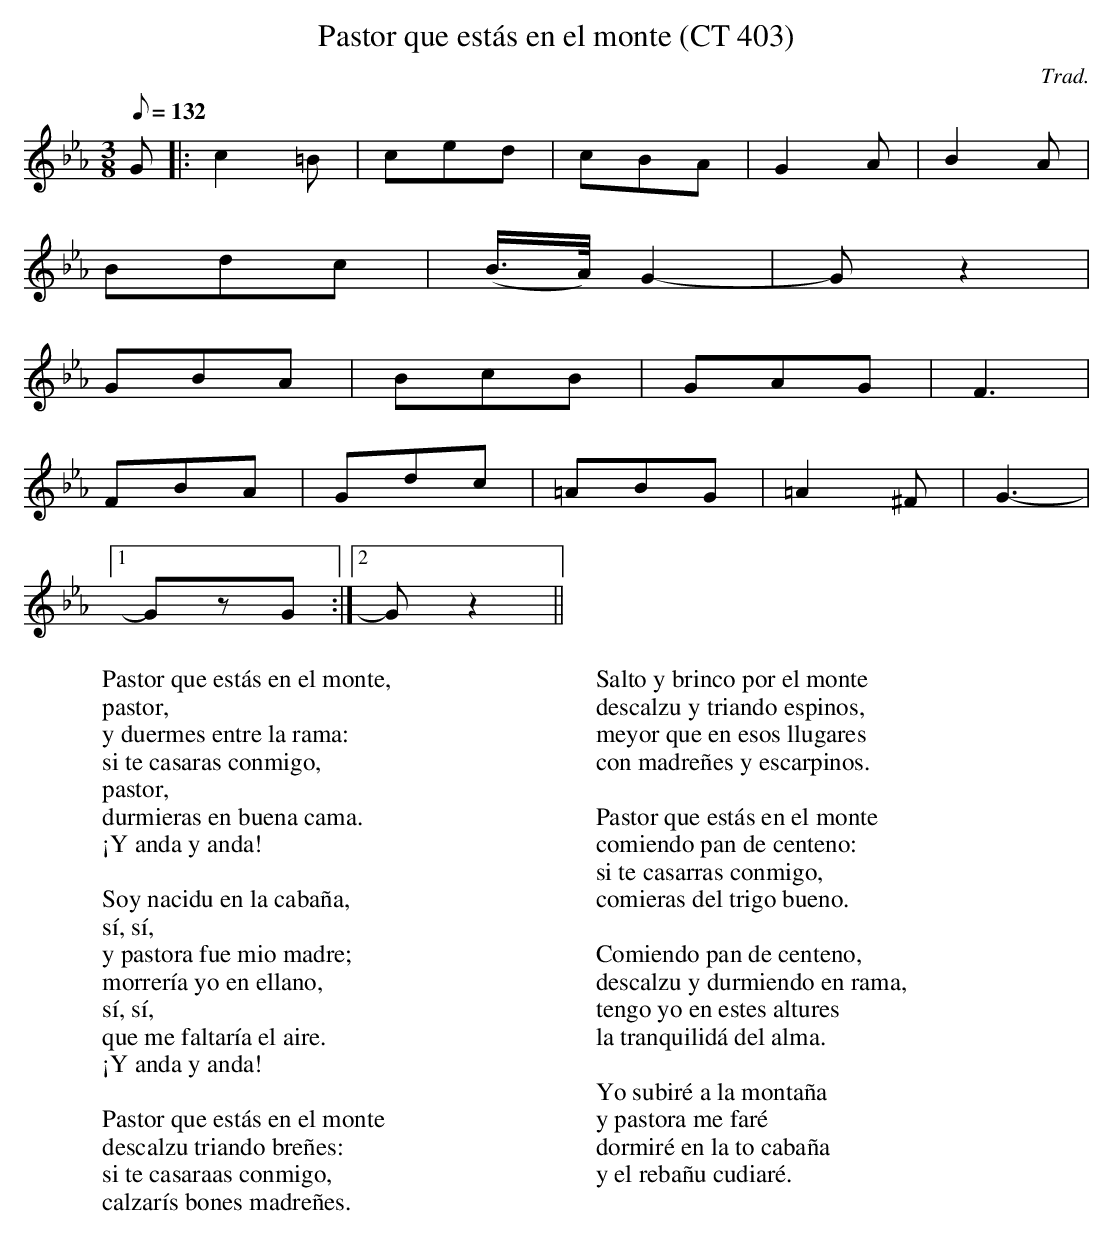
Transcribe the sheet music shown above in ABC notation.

X:1
T:Pastor que estás en el monte (CT 403)
C:Trad.
M:3/8
L:1/8
Q:1/8=132
W:Pastor que estás en el monte,
W:pastor,
W:y duermes entre la rama:
W:si te casaras conmigo,
W:pastor,
W:durmieras en buena cama.
W:¡Y anda y anda!
W:
W:Soy nacidu en la cabaña,
W:sí, sí,
W:y pastora fue mio madre;
W:morrería yo en ellano,
W:sí, sí,
W:que me faltaría el aire.
W:¡Y anda y anda!
W:
W:Pastor que estás en el monte
W:descalzu triando breñes:
W:si te casaraas conmigo,
W:calzarís bones madreñes.
W:
W:Salto y brinco por el monte
W:descalzu y triando espinos,
W:meyor que en esos llugares
W:con madreñes y escarpinos.
W:
W:Pastor que estás en el monte
W:comiendo pan de centeno:
W:si te casarras conmigo,
W:comieras del trigo bueno.
W:
W:Comiendo pan de centeno,
W:descalzu y durmiendo en rama,
W:tengo yo en estes altures
W:la tranquilidá del alma.
W:
W:Yo subiré a la montaña
W:y pastora me faré
W:dormiré en la to cabaña
W:y el rebañu cudiaré.
K:Cm
G|:c2=B|ced|cBA|G2A|B2A|
Bdc|(B3/4A/4) G2-|Gz2|
GBA|BcB|GAG|F3|
FBA|Gdc|=ABG|=A2^F|G3-|
[1 GzG:|[2 Gz2||
